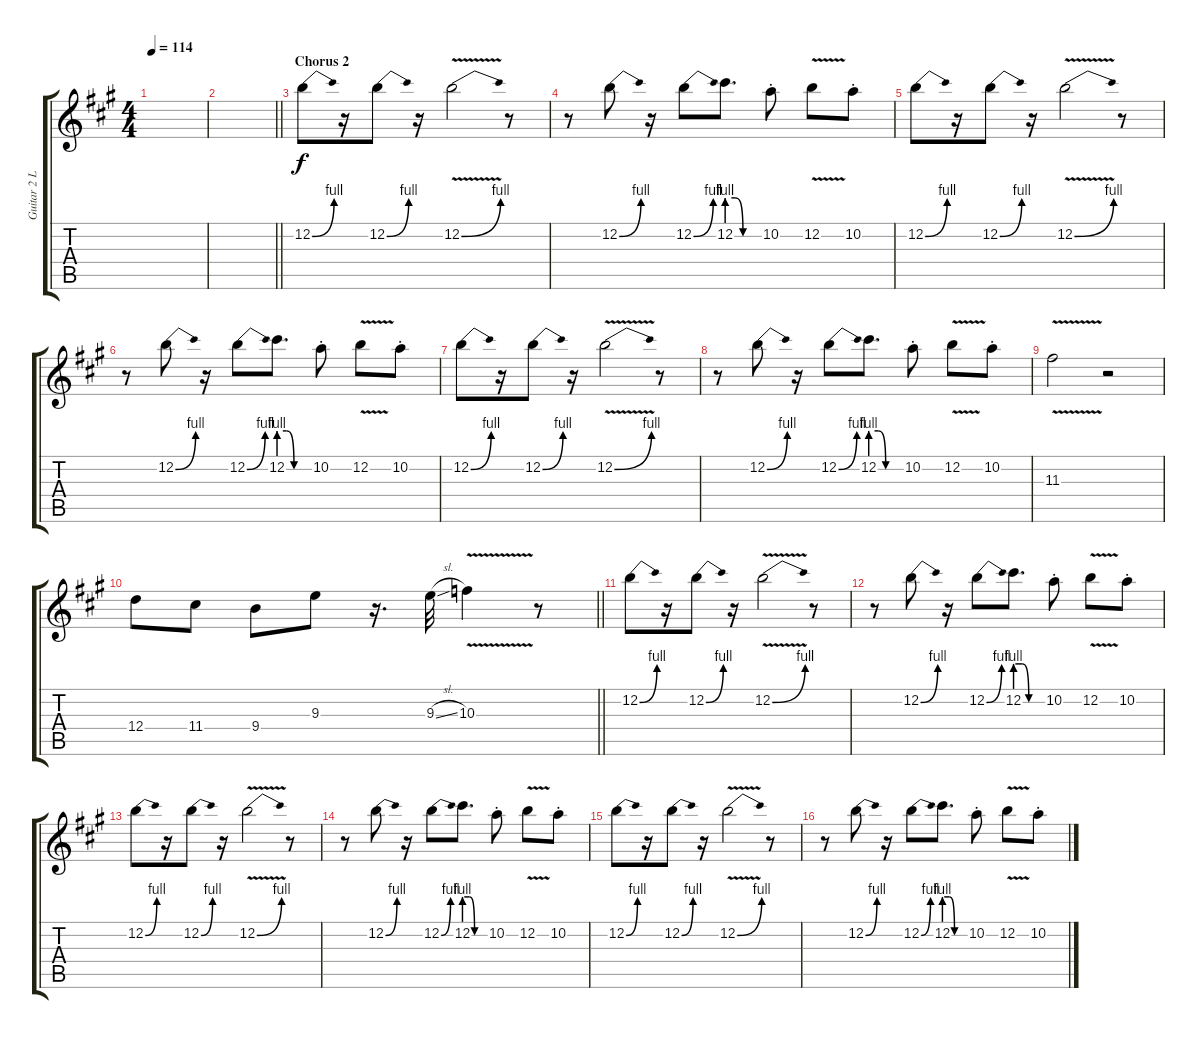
\track ("Guitar 2 Left" "Guitar 2 L") {instrument distortionguitar}
\staff {score tabs}
\tuning (E4 B3 G3 D3 A2 E2) {hide}
\ts (4 4)
\tempo 114
\clef g2
\ks a
|
\barLineRight lightlight
|
\section ("" "Chorus 2")
12.2{be (bend 0 0 60 4)}.8 r.16 12.2{be (bend 0 0 60 4)}.8 r.16 12.2{be (bend 0 0 60 4) v}.2 r.8 |
r.8 12.2{be (bend 0 0 60 4)}.8 r.16 12.2{be (bend 0 0 60 4)}.8 12.2{be (custom 0 4 15 4 30 0 60 0)}.8{d} 10.2{st}.8 12.2{v}.8 10.2{st}.8 |
12.2{be (bend 0 0 60 4)}.8 r.16 12.2{be (bend 0 0 60 4)}.8 r.16 12.2{be (bend 0 0 60 4) v}.2 r.8 |
r.8 12.2{be (bend 0 0 60 4)}.8 r.16 12.2{be (bend 0 0 60 4)}.8 12.2{be (custom 0 4 15 4 30 0 60 0)}.8{d} 10.2{st}.8 12.2{v}.8 10.2{st}.8 |
12.2{be (bend 0 0 60 4)}.8 r.16 12.2{be (bend 0 0 60 4)}.8 r.16 12.2{be (bend 0 0 60 4) v}.2 r.8 |
r.8 12.2{be (bend 0 0 60 4)}.8 r.16 12.2{be (bend 0 0 60 4)}.8 12.2{be (custom 0 4 15 4 30 0 60 0)}.8{d} 10.2{st}.8 12.2{v}.8 10.2{st}.8 |
11.3{v}.2 r.2 |
\barLineRight lightlight
12.4.8 11.4.8 9.4.8 9.3.8 r.16{d} 9.3{sl}.32 10.3{v}.4 r.8 |
12.2{be (bend 0 0 60 4)}.8 r.16 12.2{be (bend 0 0 60 4)}.8 r.16 12.2{be (bend 0 0 60 4) v}.2 r.8 |
r.8 12.2{be (bend 0 0 60 4)}.8 r.16 12.2{be (bend 0 0 60 4)}.8 12.2{be (custom 0 4 15 4 30 0 60 0)}.8{d} 10.2{st}.8 12.2{v}.8 10.2{st}.8 |
12.2{be (bend 0 0 60 4)}.8 r.16 12.2{be (bend 0 0 60 4)}.8 r.16 12.2{be (bend 0 0 60 4) v}.2 r.8 |
r.8 12.2{be (bend 0 0 60 4)}.8 r.16 12.2{be (bend 0 0 60 4)}.8 12.2{be (custom 0 4 15 4 30 0 60 0)}.8{d} 10.2{st}.8 12.2{v}.8 10.2{st}.8 |
12.2{be (bend 0 0 60 4)}.8 r.16 12.2{be (bend 0 0 60 4)}.8 r.16 12.2{be (bend 0 0 60 4) v}.2 r.8 |
r.8 12.2{be (bend 0 0 60 4)}.8 r.16 12.2{be (bend 0 0 60 4)}.8 12.2{be (custom 0 4 15 4 30 0 60 0)}.8{d} 10.2{st}.8 12.2{v}.8 10.2{st}.8
